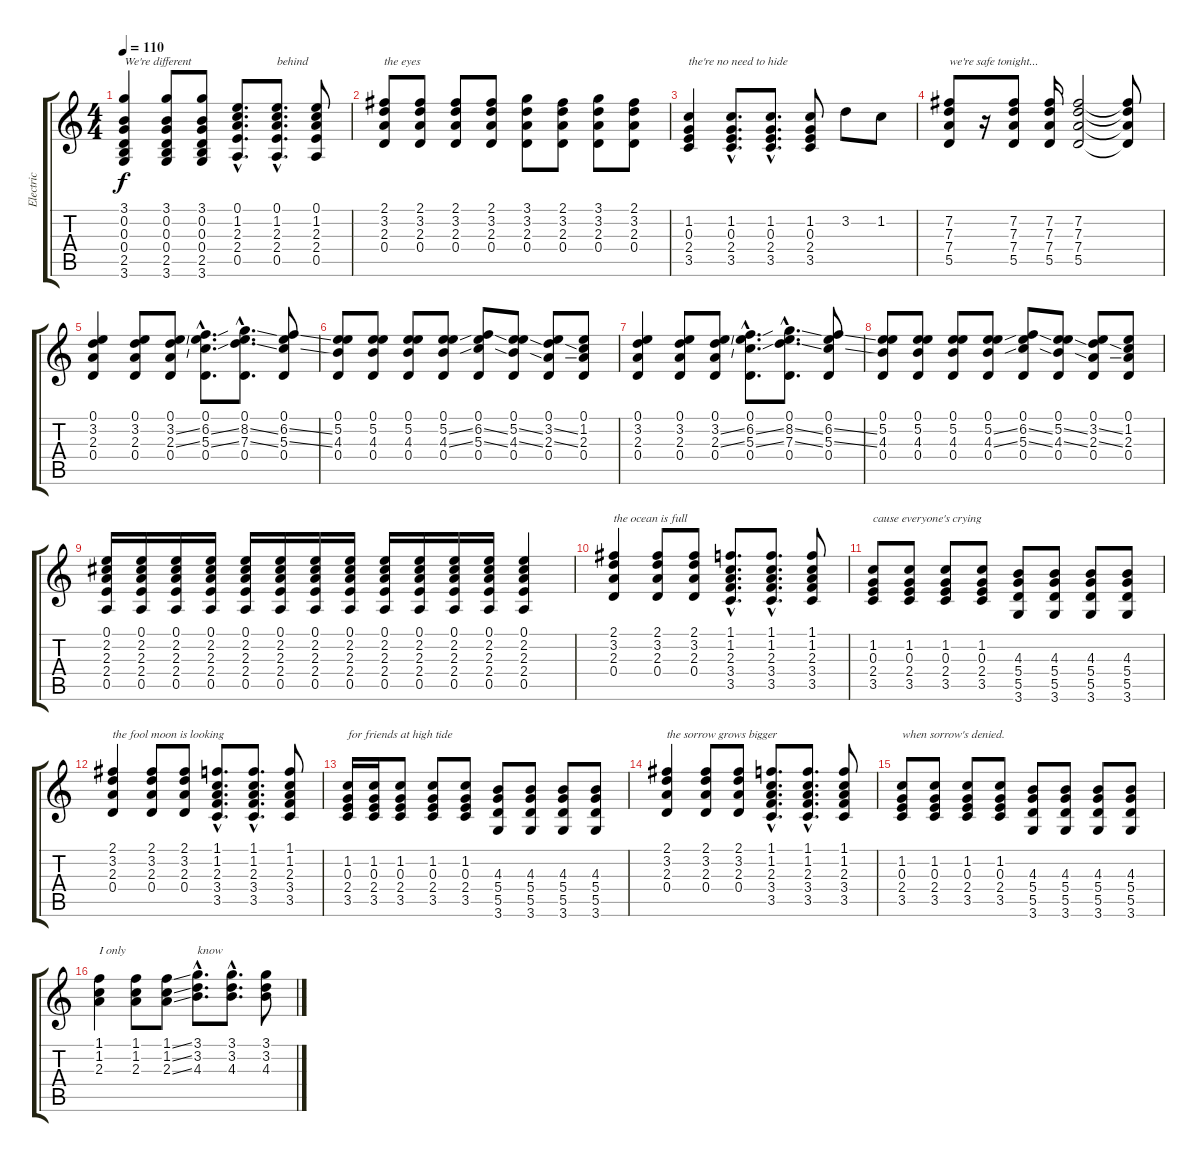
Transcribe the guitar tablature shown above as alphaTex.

\track ("Electric" "Electric") {instrument electricguitarjazz}
\staff {score tabs}
\tuning (E4 B3 G3 D3 A2 E2) {hide}
\ts (4 4)
\tempo 110
\clef g2
\ks c
(3.1 0.2 0.3 0.4 2.5 3.6).4{txt "We're different" dy f} (3.1 0.2 0.3 0.4 2.5 3.6).8 (3.1 0.2 0.3 0.4 2.5 3.6).8 (0.1{hac} 1.2{hac} 2.3{hac} 2.4{hac} 0.5{hac}).8{d} (0.1{hac} 1.2{hac} 2.3{hac} 2.4{hac} 0.5{hac}).8{d txt "behind"} (0.1 1.2 2.3 2.4 0.5).8 |
(2.1 3.2 2.3 0.4).8{txt "the eyes"} (2.1 3.2 2.3 0.4).8 (2.1 3.2 2.3 0.4).8 (2.1 3.2 2.3 0.4).8 (3.1 3.2 2.3 0.4).8 (2.1 3.2 2.3 0.4).8 (3.1 3.2 2.3 0.4).8 (2.1 3.2 2.3 0.4).8 |
(1.2 0.3 2.4 3.5).4{txt "the're no need to hide"} (1.2{hac} 0.3{hac} 2.4{hac} 3.5{hac}).8{d} (1.2{hac} 0.3{hac} 2.4{hac} 3.5{hac}).8{d} (1.2 0.3 2.4 3.5).8 3.2.8 1.2.8 |
(7.2 7.3 7.4 5.5).8{txt "we're safe tonight..."} r.16 (7.2 7.3 7.4 5.5).8 (7.2 7.3 7.4 5.5).16 (7.2 7.3 7.4 5.5).2 (7.2{t} 7.3{t} 7.4{t} 5.5{t}).8 |
(0.1 3.2 2.3 0.4).4 (0.1 3.2 2.3 0.4).8 (0.1 3.2{ss} 2.3{ss} 0.4).8 (0.1{hac} 6.2{ss hac} 5.3{ss hac} 0.4{hac}).8{d} (0.1{hac} 8.2{ss hac} 7.3{ss hac} 0.4{hac}).8{d} (0.1 6.2{ss} 5.3{ss} 0.4).8 |
(0.1 5.2 4.3 0.4).8 (0.1 5.2 4.3 0.4).8 (0.1 5.2 4.3 0.4).8 (0.1 5.2{ss} 4.3{ss} 0.4).8 (0.1 6.2{ss} 5.3{ss} 0.4).8 (0.1 5.2{ss} 4.3{ss} 0.4).8 (0.1 3.2{ss} 2.3{ss} 0.4).8 (0.1 1.2 2.3 0.4).8 |
(0.1 3.2 2.3 0.4).4 (0.1 3.2 2.3 0.4).8 (0.1 3.2{ss} 2.3{ss} 0.4).8 (0.1{hac} 6.2{ss hac} 5.3{ss hac} 0.4{hac}).8{d} (0.1{hac} 8.2{ss hac} 7.3{ss hac} 0.4{hac}).8{d} (0.1 6.2{ss} 5.3{ss} 0.4).8 |
(0.1 5.2 4.3 0.4).8 (0.1 5.2 4.3 0.4).8 (0.1 5.2 4.3 0.4).8 (0.1 5.2{ss} 4.3{ss} 0.4).8 (0.1 6.2{ss} 5.3{ss} 0.4).8 (0.1 5.2{ss} 4.3{ss} 0.4).8 (0.1 3.2{ss} 2.3{ss} 0.4).8 (0.1 1.2 2.3 0.4).8 |
(0.1 2.2 2.3 2.4 0.5).16 (0.1 2.2 2.3 2.4 0.5).16 (0.1 2.2 2.3 2.4 0.5).16 (0.1 2.2 2.3 2.4 0.5).16 (0.1 2.2 2.3 2.4 0.5).16 (0.1 2.2 2.3 2.4 0.5).16 (0.1 2.2 2.3 2.4 0.5).16 (0.1 2.2 2.3 2.4 0.5).16 (0.1 2.2 2.3 2.4 0.5).16 (0.1 2.2 2.3 2.4 0.5).16 (0.1 2.2 2.3 2.4 0.5).16 (0.1 2.2 2.3 2.4 0.5).16 (0.1 2.2 2.3 2.4 0.5).4 |
(2.1 3.2 2.3 0.4).4{txt "the ocean is full"} (2.1 3.2 2.3 0.4).8 (2.1 3.2 2.3 0.4).8 (1.1{hac} 1.2{hac} 2.3{hac} 3.4{hac} 3.5{hac}).8{d} (1.1{hac} 1.2{hac} 2.3{hac} 3.4{hac} 3.5{hac}).8{d} (1.1 1.2 2.3 3.4 3.5).8 |
(1.2 0.3 2.4 3.5).8{txt "cause everyone's crying"} (1.2 0.3 2.4 3.5).8 (1.2 0.3 2.4 3.5).8 (1.2 0.3 2.4 3.5).8 (4.3 5.4 5.5 3.6).8 (4.3 5.4 5.5 3.6).8 (4.3 5.4 5.5 3.6).8 (4.3 5.4 5.5 3.6).8 |
(2.1 3.2 2.3 0.4).4{txt "the fool moon is looking"} (2.1 3.2 2.3 0.4).8 (2.1 3.2 2.3 0.4).8 (1.1{hac} 1.2{hac} 2.3{hac} 3.4{hac} 3.5{hac}).8{d} (1.1{hac} 1.2{hac} 2.3{hac} 3.4{hac} 3.5{hac}).8{d} (1.1 1.2 2.3 3.4 3.5).8 |
(1.2 0.3 2.4 3.5).16{txt "for friends at high tide"} (1.2 0.3 2.4 3.5).16 (1.2 0.3 2.4 3.5).8 (1.2 0.3 2.4 3.5).8 (1.2 0.3 2.4 3.5).8 (4.3 5.4 5.5 3.6).8 (4.3 5.4 5.5 3.6).8 (4.3 5.4 5.5 3.6).8 (4.3 5.4 5.5 3.6).8 |
(2.1 3.2 2.3 0.4).4{txt "the sorrow grows bigger"} (2.1 3.2 2.3 0.4).8 (2.1 3.2 2.3 0.4).8 (1.1{hac} 1.2{hac} 2.3{hac} 3.4{hac} 3.5{hac}).8{d} (1.1{hac} 1.2{hac} 2.3{hac} 3.4{hac} 3.5{hac}).8{d} (1.1 1.2 2.3 3.4 3.5).8 |
(1.2 0.3 2.4 3.5).8{txt "when sorrow's denied."} (1.2 0.3 2.4 3.5).8 (1.2 0.3 2.4 3.5).8 (1.2 0.3 2.4 3.5).8 (4.3 5.4 5.5 3.6).8 (4.3 5.4 5.5 3.6).8 (4.3 5.4 5.5 3.6).8 (4.3 5.4 5.5 3.6).8 |
(1.1 1.2 2.3).4{txt "I only"} (1.1 1.2 2.3).8 (1.1{ss} 1.2{ss} 2.3{ss}).8 (3.1{hac} 3.2{hac} 4.3{hac}).8{d txt "know"} (3.1{hac} 3.2{hac} 4.3{hac}).8{d} (3.1 3.2 4.3).8
